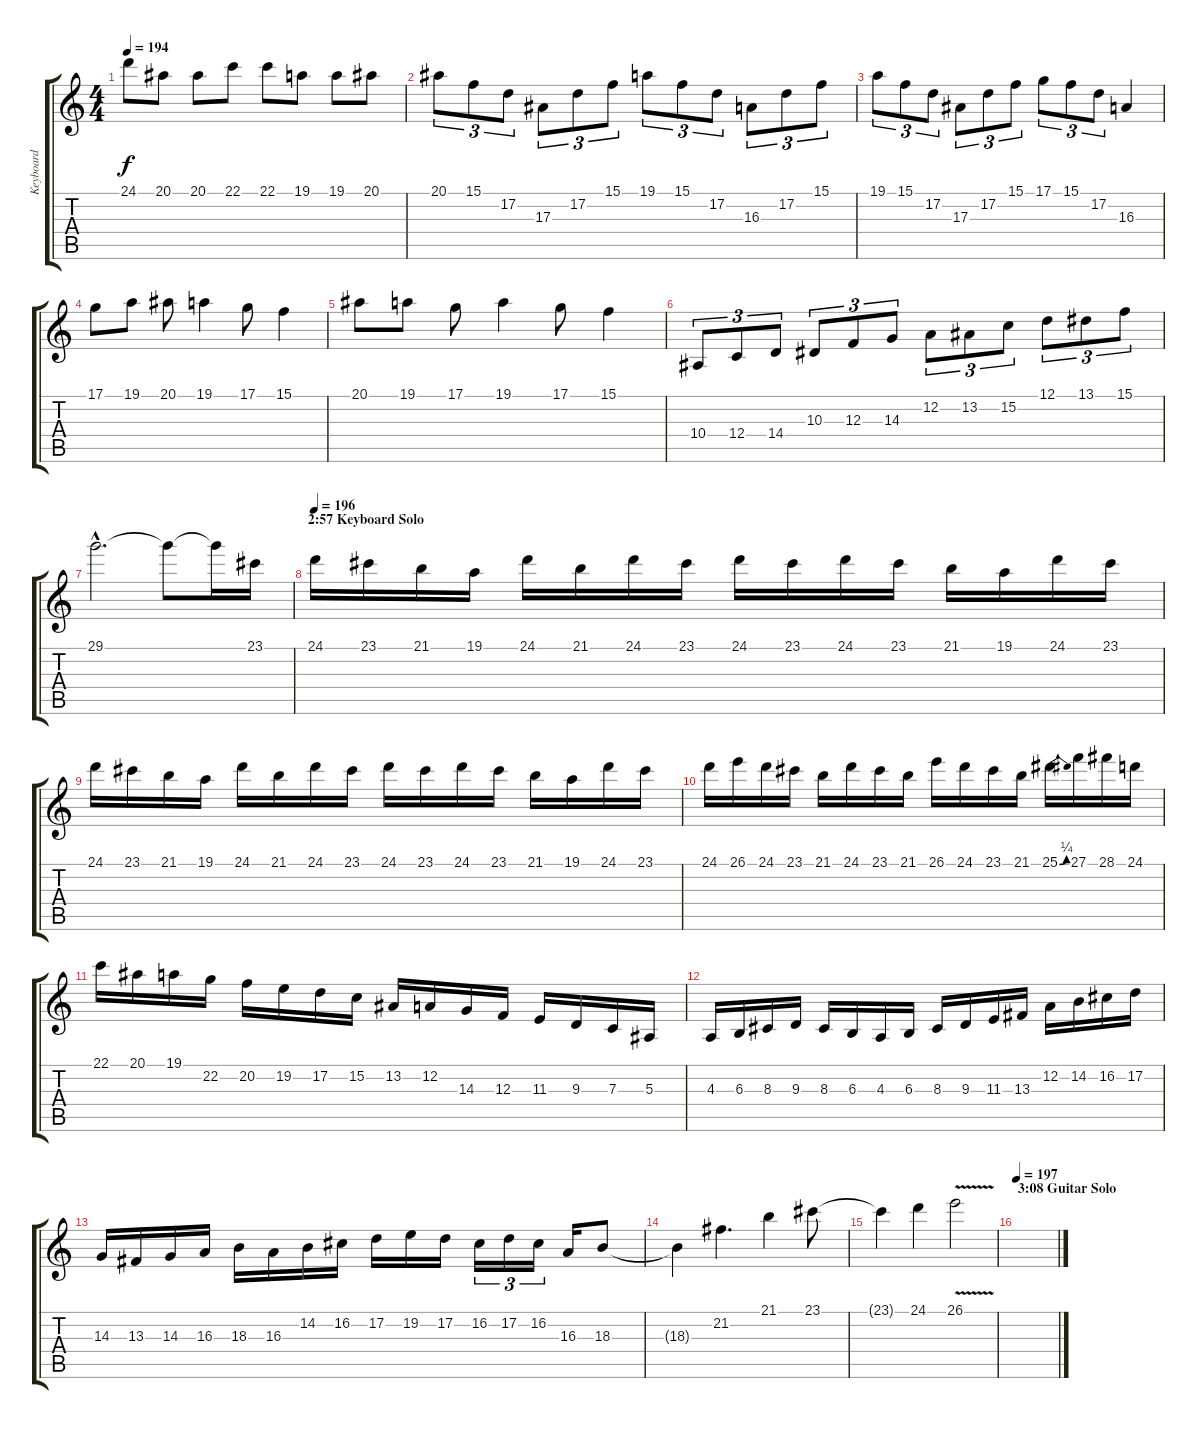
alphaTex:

\track ("Keyboard" "Keyboard") {instrument lead1square}
\staff {score tabs}
\tuning (D4 A3 F3 C3 G2 D2) {hide}
\ts (4 4)
\tempo 194
\clef g2
\ks c
24.1.8{dy f} 20.1.8 20.1.8 22.1.8 22.1.8 19.1.8 19.1.8 20.1.8 |
20.1.8{tu (3 2)} 15.1.8{tu (3 2)} 17.2.8{tu (3 2)} 17.3.8{tu (3 2)} 17.2.8{tu (3 2)} 15.1.8{tu (3 2)} 19.1.8{tu (3 2)} 15.1.8{tu (3 2)} 17.2.8{tu (3 2)} 16.3.8{tu (3 2)} 17.2.8{tu (3 2)} 15.1.8{tu (3 2)} |
19.1.8{tu (3 2)} 15.1.8{tu (3 2)} 17.2.8{tu (3 2)} 17.3.8{tu (3 2)} 17.2.8{tu (3 2)} 15.1.8{tu (3 2)} 17.1.8{tu (3 2)} 15.1.8{tu (3 2)} 17.2.8{tu (3 2)} 16.3.4 |
17.1.8 19.1.8 20.1.8 19.1.4 17.1.8 15.1.4 |
20.1.8 19.1.8 17.1.8 19.1.4 17.1.8 15.1.4 |
10.4.8{tu (3 2)} 12.4.8{tu (3 2)} 14.4.8{tu (3 2)} 10.3.8{tu (3 2)} 12.3.8{tu (3 2)} 14.3.8{tu (3 2)} 12.2.8{tu (3 2)} 13.2.8{tu (3 2)} 15.2.8{tu (3 2)} 12.1.8{tu (3 2)} 13.1.8{tu (3 2)} 15.1.8{tu (3 2)} |
29.1{hac}.2{d} 29.1{t}.8 29.1{t}.16 23.1.16 |
\section ("" "2:57 Keyboard Solo")
\tempo 196
24.1.16 23.1.16 21.1.16 19.1.16 24.1.16 21.1.16 24.1.16 23.1.16 24.1.16 23.1.16 24.1.16 23.1.16 21.1.16 19.1.16 24.1.16 23.1.16 |
24.1.16 23.1.16 21.1.16 19.1.16 24.1.16 21.1.16 24.1.16 23.1.16 24.1.16 23.1.16 24.1.16 23.1.16 21.1.16 19.1.16 24.1.16 23.1.16 |
24.1.16 26.1.16 24.1.16 23.1.16 21.1.16 24.1.16 23.1.16 21.1.16 26.1.16 24.1.16 23.1.16 21.1.16 25.1{be (bend 0 0 60 1)}.16 27.1.16 28.1.16 24.1.16 |
22.1.16 20.1.16 19.1.16 22.2.16 20.2.16 19.2.16 17.2.16 15.2.16 13.2.16 12.2.16 14.3.16 12.3.16 11.3.16 9.3.16 7.3.16 5.3.16 |
4.3.16 6.3.16 8.3.16 9.3.16 8.3.16 6.3.16 4.3.16 6.3.16 8.3.16 9.3.16 11.3.16 13.3.16 12.2.16 14.2.16 16.2.16 17.2.16 |
14.3.16 13.3.16 14.3.16 16.3.16 18.3.16 16.3.16 14.2.16 16.2.16 17.2.16 19.2.16 17.2.16 16.2.16{tu (3 2)} 17.2.16{tu (3 2)} 16.2.16{tu (3 2)} 16.3.16 18.3.8 |
18.3{t}.4 21.2.4{d} 21.1.4 23.1.8 |
23.1{t}.4 24.1.4 26.1{v}.2 |
\section ("" "3:08 Guitar Solo")
\tempo 197
